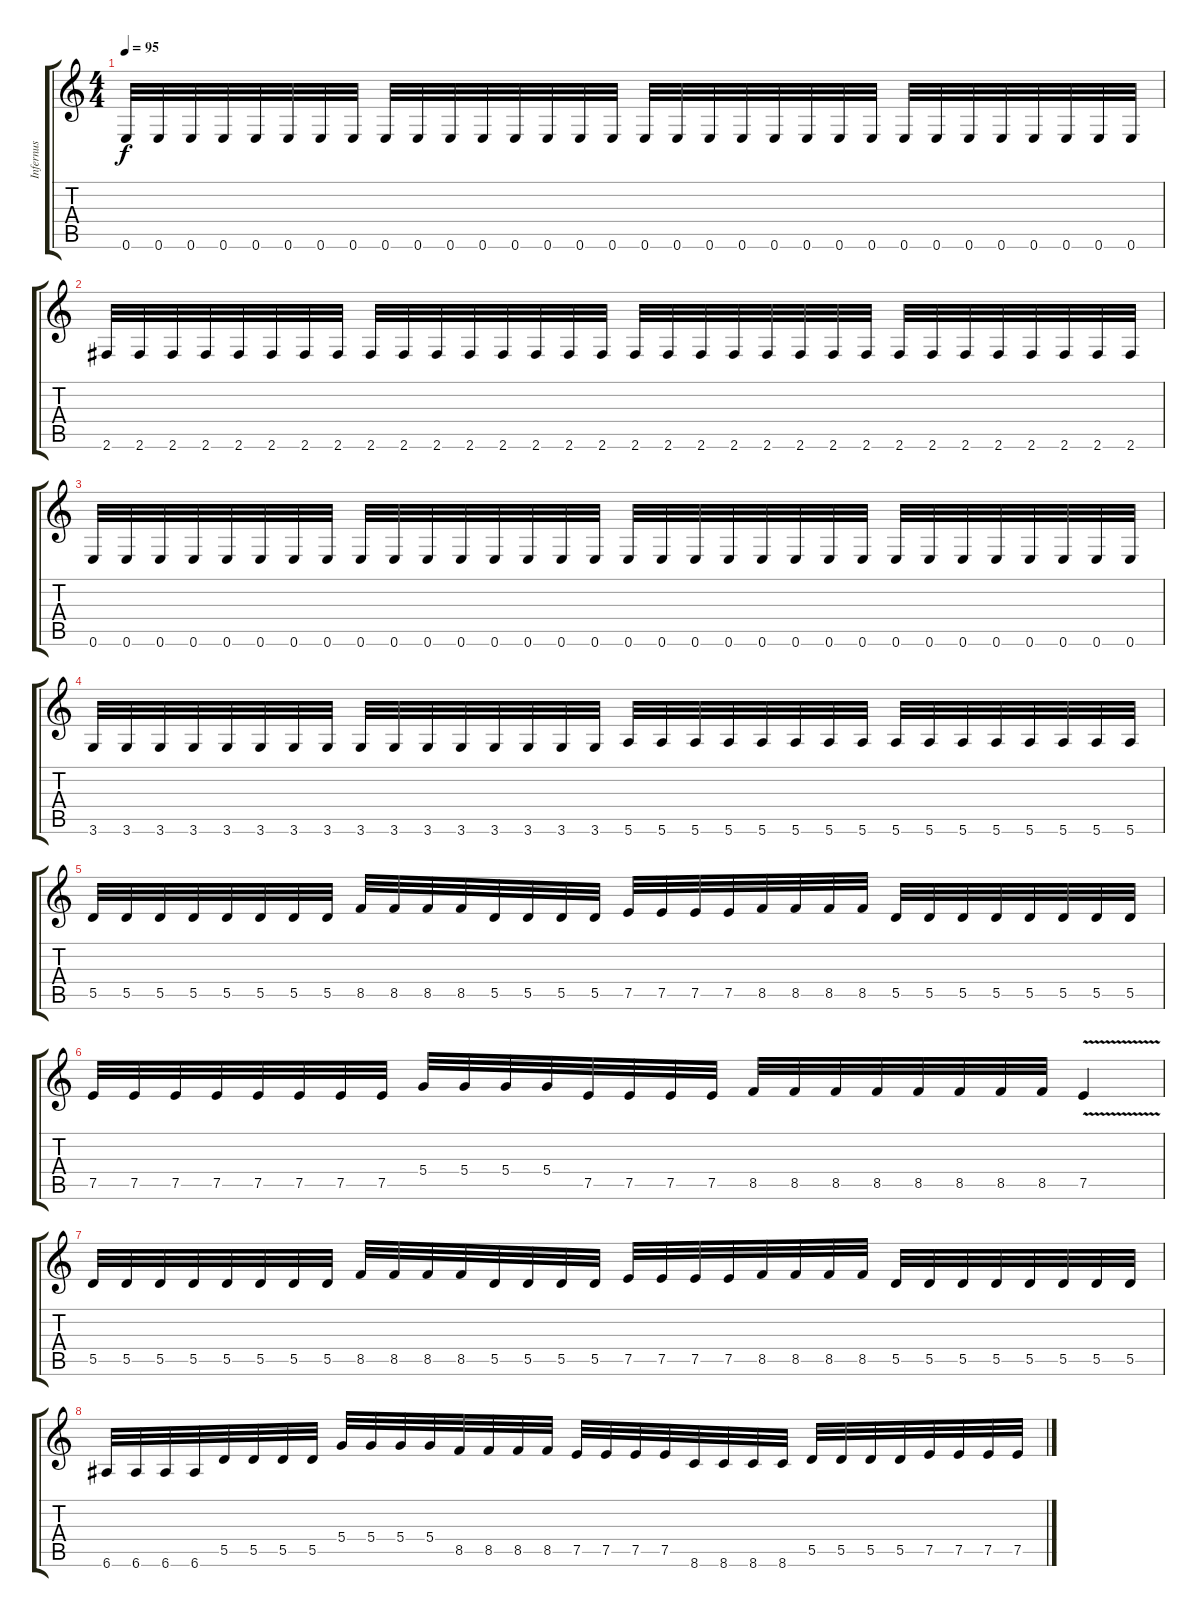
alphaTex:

\track ("Infernus" "Infernus") {instrument distortionguitar}
\staff {score tabs}
\tuning (E4 B3 G3 D3 A2 E2) {hide}
\ts (4 4)
\tempo 95
\clef g2
\ks c
0.6.32{dy f} 0.6.32 0.6.32 0.6.32 0.6.32 0.6.32 0.6.32 0.6.32 0.6.32 0.6.32 0.6.32 0.6.32 0.6.32 0.6.32 0.6.32 0.6.32 0.6.32 0.6.32 0.6.32 0.6.32 0.6.32 0.6.32 0.6.32 0.6.32 0.6.32 0.6.32 0.6.32 0.6.32 0.6.32 0.6.32 0.6.32 0.6.32 |
2.6.32 2.6.32 2.6.32 2.6.32 2.6.32 2.6.32 2.6.32 2.6.32 2.6.32 2.6.32 2.6.32 2.6.32 2.6.32 2.6.32 2.6.32 2.6.32 2.6.32 2.6.32 2.6.32 2.6.32 2.6.32 2.6.32 2.6.32 2.6.32 2.6.32 2.6.32 2.6.32 2.6.32 2.6.32 2.6.32 2.6.32 2.6.32 |
0.6.32 0.6.32 0.6.32 0.6.32 0.6.32 0.6.32 0.6.32 0.6.32 0.6.32 0.6.32 0.6.32 0.6.32 0.6.32 0.6.32 0.6.32 0.6.32 0.6.32 0.6.32 0.6.32 0.6.32 0.6.32 0.6.32 0.6.32 0.6.32 0.6.32 0.6.32 0.6.32 0.6.32 0.6.32 0.6.32 0.6.32 0.6.32 |
3.6.32 3.6.32 3.6.32 3.6.32 3.6.32 3.6.32 3.6.32 3.6.32 3.6.32 3.6.32 3.6.32 3.6.32 3.6.32 3.6.32 3.6.32 3.6.32 5.6.32 5.6.32 5.6.32 5.6.32 5.6.32 5.6.32 5.6.32 5.6.32 5.6.32 5.6.32 5.6.32 5.6.32 5.6.32 5.6.32 5.6.32 5.6.32 |
5.5.32 5.5.32 5.5.32 5.5.32 5.5.32 5.5.32 5.5.32 5.5.32 8.5.32 8.5.32 8.5.32 8.5.32 5.5.32 5.5.32 5.5.32 5.5.32 7.5.32 7.5.32 7.5.32 7.5.32 8.5.32 8.5.32 8.5.32 8.5.32 5.5.32 5.5.32 5.5.32 5.5.32 5.5.32 5.5.32 5.5.32 5.5.32 |
7.5.32 7.5.32 7.5.32 7.5.32 7.5.32 7.5.32 7.5.32 7.5.32 5.4.32 5.4.32 5.4.32 5.4.32 7.5.32 7.5.32 7.5.32 7.5.32 8.5.32 8.5.32 8.5.32 8.5.32 8.5.32 8.5.32 8.5.32 8.5.32 7.5{v}.4 |
5.5.32 5.5.32 5.5.32 5.5.32 5.5.32 5.5.32 5.5.32 5.5.32 8.5.32 8.5.32 8.5.32 8.5.32 5.5.32 5.5.32 5.5.32 5.5.32 7.5.32 7.5.32 7.5.32 7.5.32 8.5.32 8.5.32 8.5.32 8.5.32 5.5.32 5.5.32 5.5.32 5.5.32 5.5.32 5.5.32 5.5.32 5.5.32 |
6.6.32 6.6.32 6.6.32 6.6.32 5.5.32 5.5.32 5.5.32 5.5.32 5.4.32 5.4.32 5.4.32 5.4.32 8.5.32 8.5.32 8.5.32 8.5.32 7.5.32 7.5.32 7.5.32 7.5.32 8.6.32 8.6.32 8.6.32 8.6.32 5.5.32 5.5.32 5.5.32 5.5.32 7.5.32 7.5.32 7.5.32 7.5.32
